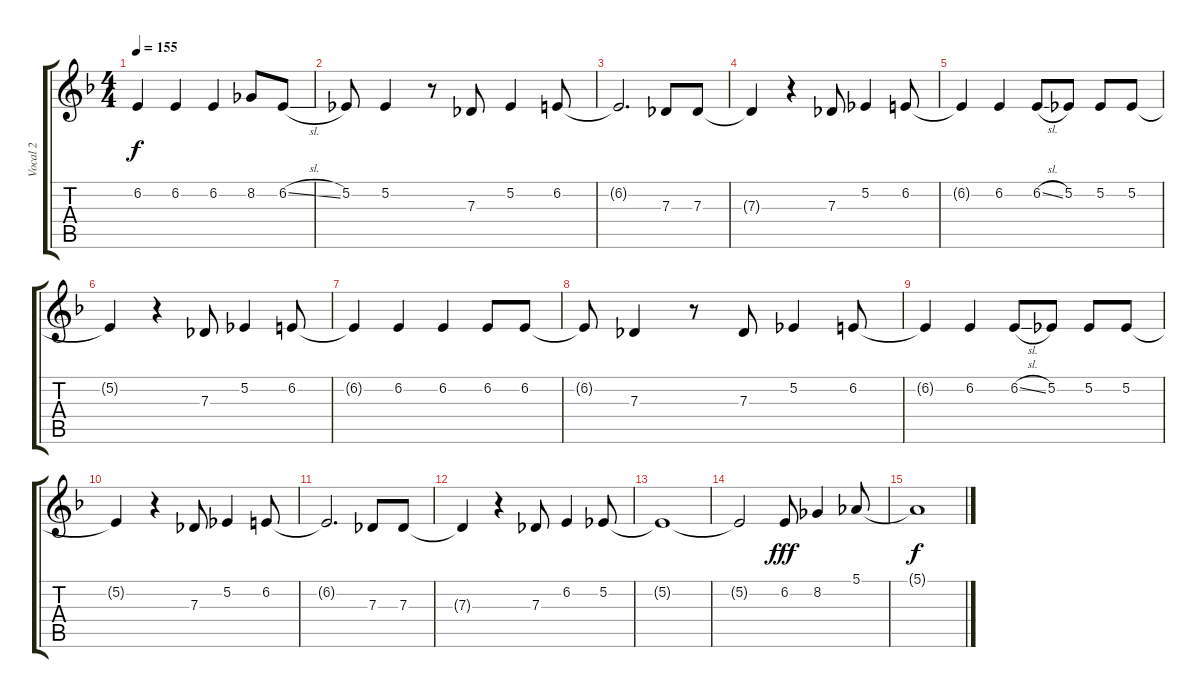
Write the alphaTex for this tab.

\track ("Vocal 2" "Vocal 2") {instrument tenorsax}
\staff {score tabs}
\tuning (Eb4 Bb3 Gb3 Db3 Ab2 Eb2) {hide}
\ts (4 4)
\tempo 155
\clef g2
\ks dminor
6.2{t}.4{dy f} 6.2.4 6.2.4 8.2.8 6.2{sl}.8 |
5.2.8 5.2.4 r.8 7.3.8 5.2.4 6.2.8 |
6.2{t}.2{d} 7.3.8 7.3.8 |
7.3{t}.4 r.4 7.3.8 5.2.4 6.2.8 |
6.2{t}.4 6.2.4 6.2{sl}.8 5.2.8 5.2.8 5.2.8 |
5.2{t}.4 r.4 7.3.8 5.2.4 6.2.8 |
6.2{t}.4 6.2.4 6.2.4 6.2.8 6.2.8 |
6.2{t}.8 7.3.4 r.8 7.3.8 5.2.4 6.2.8 |
6.2{t}.4 6.2.4 6.2{sl}.8 5.2.8 5.2.8 5.2.8 |
5.2{t}.4 r.4 7.3.8 5.2.4 6.2.8 |
6.2{t}.2{d} 7.3.8 7.3.8 |
7.3{t}.4 r.4 7.3.8 6.2.4 5.2.8 |
5.2{t}.1 |
5.2{t}.2 6.2.8{dy fff volume 16} 8.2.4 5.1.8 |
5.1{t}.1{dy f}
